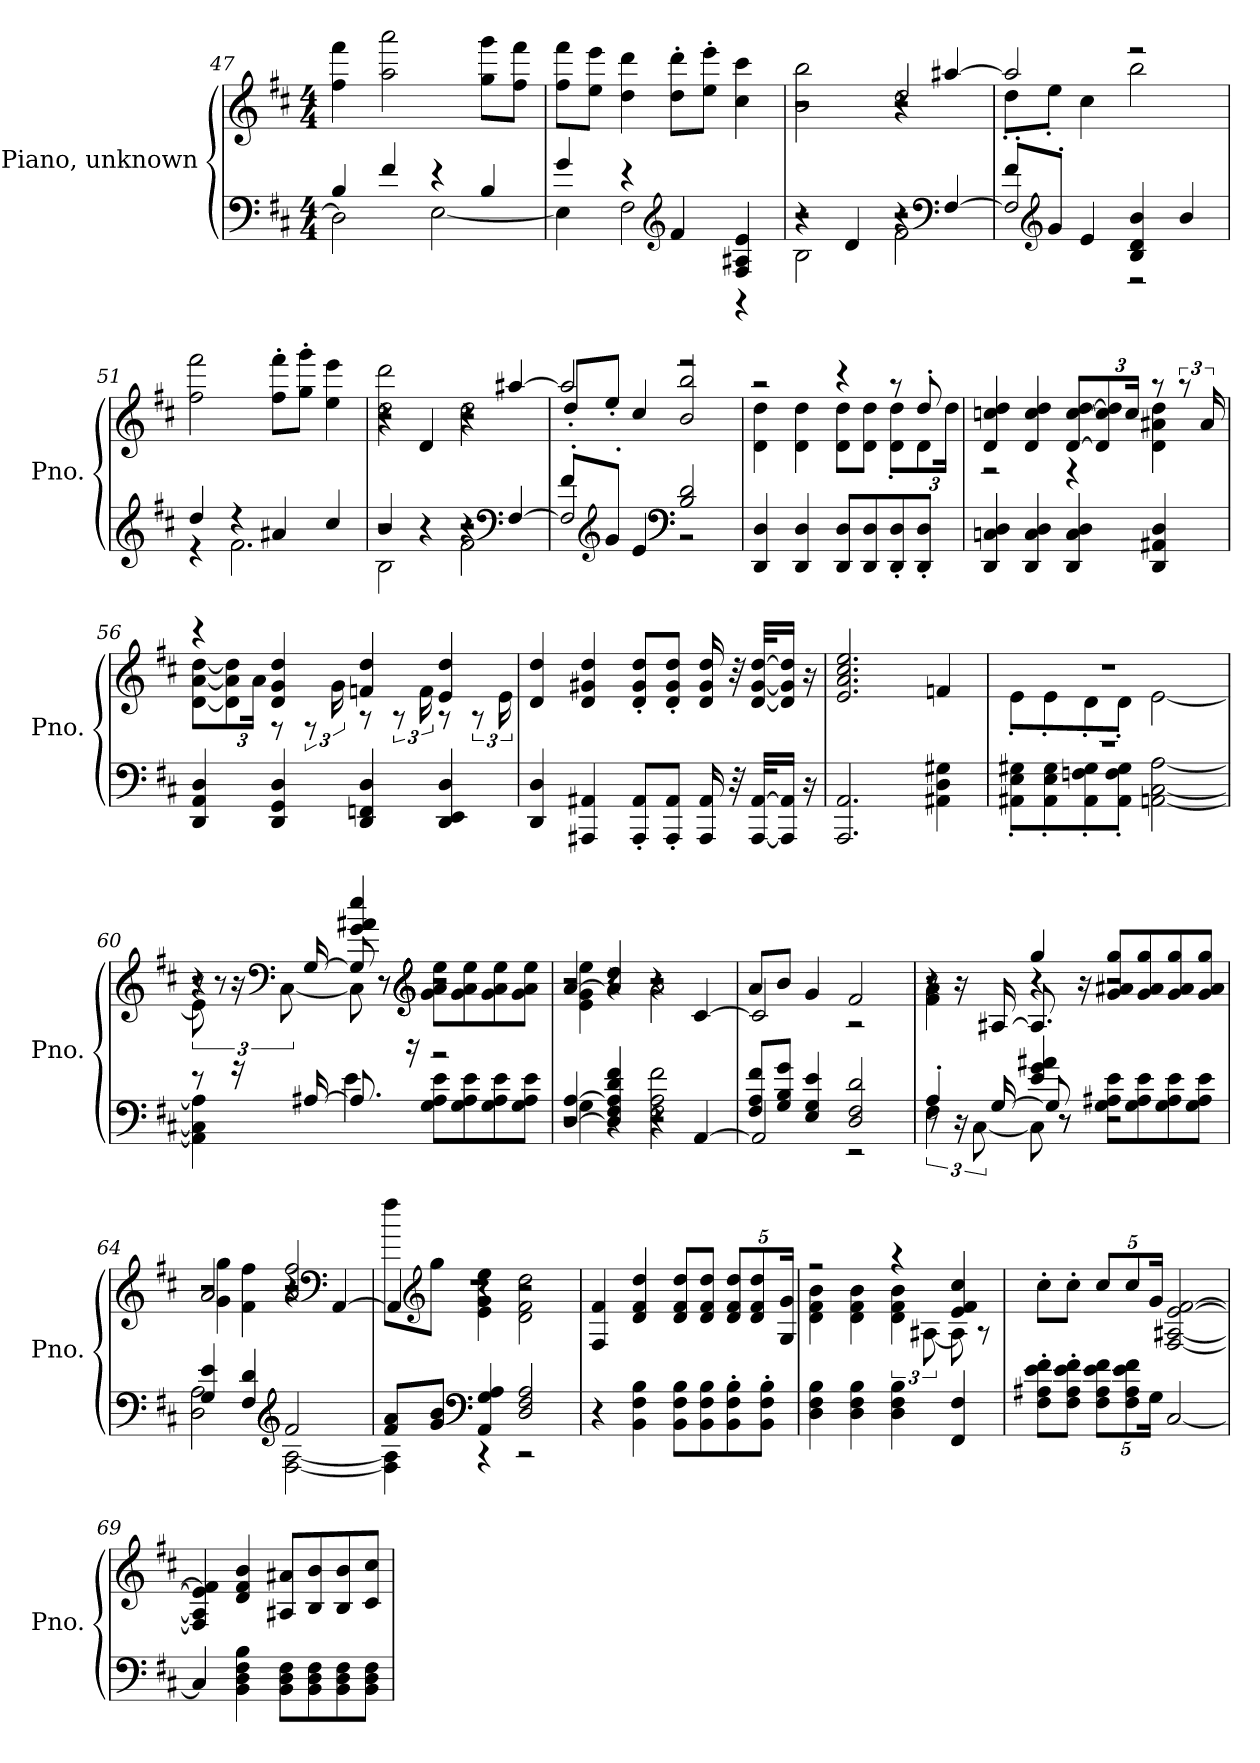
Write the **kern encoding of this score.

**kern	**kern
*part1	*part1
*staff2	*staff1
*I"Piano, unknown	*
*I'Pno.	*
*clefF4	*clefG2
*k[f#c#]	*k[f#c#]
*M4/4	*M4/4
=47	=47
*^	*
4B/	2D#\]	4ff#\ 4fff#\
4f#/	.	2aa\ 2aaa\
4r	[2E\	.
4B/	.	8gg\ 8ggg\L
.	.	8ff#\ 8fff#\J
=48	=48	=48
4g/	4E\]	8ff#\ 8fff#\L
.	.	8ee\ 8eee\J
4r	2F#\	4dd\ 4ddd\
*clefG2	*	*
4f#/	.	8dd\' 8ddd\'L
.	.	8ee\' 8eee\'J
4F#/ 4A#X/ 4e/	4r	4cc#\ 4ccc#\
=49	=49	=49
*	*^	*^
*	*	*	*	*^
4r	2B\	2r	2r	2b\ 2bb\	2r
4d/	.	.	.	.	.
2r	2f#\	4r	4r	2r	2dd/
*clefF4	*	*	*	*	*
.	.	[4F#/	[4aa#X/	.	.
*	*v	*v	*	*	*
*	*	*	*v	*v
!!LO:LB:g=z
=50	=50	=50	=50
8f#'/L	2F#/]	2aa#/]	8dd'\L
*clefG2	*	*	*
8g'/J	.	.	8ee'\J
4e/	.	.	4cc#\
4B/ 4d/ 4b/	2r	2r	2bb\
4b/	.	.	.
*	*	*v	*v
=51	=51	=51
4dd/	4r	2ff#\ 2fff#\
4r	2.f#\	.
4a#X/	.	8ff#\' 8fff#\'L
.	.	8gg\' 8ggg\'J
4cc#/	.	4ee\ 4eee\
=52	=52	=52
*	*^	*^
*	*	*	*	*^
4b/	2B\	2r	2r	2dd\ 2ddd\	4r
4r	.	.	.	.	4d/
2r	2f#\	4r	4r	2dd\	2r
*clefF4	*	*	*	*	*
.	.	[4F#/	[4aa#X/	.	.
*	*v	*v	*	*	*
*	*	*	*v	*v
=53	=53	=53	=53
8f#'/L	2F#/]	2aa#/]	8dd'/L
*clefG2	*	*	*
8g'/J	.	.	8ee'/J
4e/	.	.	4cc#/
*clefF4	*	*	*
2B/ 2d/	2r	2r	2b/ 2bb/
*v	*v	*	*
=54	=54	=54
4DD/ 4D/	2r	4d\ 4dd\
4DD/ 4D/	.	4d\ 4dd\
8DD/ 8D/L	4r	8d\ 8dd\L
8DD/ 8D/	.	8d\ 8dd\J
8DD/' 8D/'	8r	8d\' 8dd\'L
*	*	*Xbrackettup
8DD/' 8D/'J	8dd'/	12d\
.	.	24dd\Jk
!!LO:PB:g=z	!!
=55	=55	=55
4DD/ 4Cn/ 4D/	4d/ 4ccn/ 4dd/	2r
4DD/ 4C/ 4D/	4d/ 4cc/ 4dd/	.
4DD/ 4C/ 4D/	[8d/ [8cc/ [8dd/L	4r
.	12d/] 12cc/] 12dd/]	.
.	24cc/Jk	.
4DD/ 4AA#X/ 4D/	8r	4d\ 4a#X\ 4dd\
*	*brackettup	*
.	12r	.
.	24a#/	.
=56	=56	=56
4DD/ 4AA/ 4D/	4r	[8d\ [8a\ [8dd\L
*	*	*Xbrackettup
.	.	12d\] 12a\] 12dd\]
.	.	24a\Jk
4DD/ 4GG/ 4D/	4d/ 4g/ 4dd/	8r
*	*	*brackettup
.	.	12r
.	.	24g\
4DD/ 4FFn/ 4D/	4fn/ 4dd/	8r
.	.	12r
.	.	24f\
4DD/ 4EE/ 4D/	4e/ 4dd/	8r
.	.	12r
.	.	24e\
*	*v	*v
=57	=57
4DD/ 4D/	4d/ 4dd/
4AAA#X/ 4AA#X/	4d/ 4g#X/ 4dd/
8AAA#/' 8AA#/'L	8d/' 8g#/' 8dd/'L
8AAA#/' 8AA#/'J	8d/' 8g#/' 8dd/'J
16AAA#/ 16AA#/	16d/ 16g#/ 16dd/
32r	32r
[32AAA#/ [32AA#/KLL	[32d/ [32g#/ [32dd/KLL
16AAA#/] 16AA#/]JJ	16d/] 16g#/] 16dd/]JJ
16r	16r
=58	=58
2.AAA/ 2.AA/	2.e/ 2.a/ 2.cc#/ 2.ee/
4AA#X\ 4D\ 4G#X\	4fn/
!!LO:LB:g=z
=59	=59
*^	*^
1r	8AA#X\' 8E\' 8G#X\'L	1r	8e'\L
.	8AA#\' 8E\' 8G#\'	.	8e'\
.	8AA#\' 8Fn\' 8G#\'	.	8d'\
.	8AA#\' 8F\' 8G#\'J	.	8d'\J
.	[2AAn\ [2C#\ [2A\	.	[2e\
=60	=60	=60	=60
*	*	*	*^
8r	4AA\] 4C#\] 4A\]	4r	12e\]	8r
.	.	.	12r	.
16r	.	.	.	16r
*	*	*clefF4	*	*
.	.	.	[12C#\	.
[16A#X/	.	.	.	[16G/
8.A#/]	4e\	4g/ 4a#X/ 4ee/	8C#\]	8G/]
.	.	.	8r	8r
16r	.	.	.	.
*	*	*clefG2	*	*
2r	8G\ 8A#\ 8e\L	2r	8g\ 8a#\ 8ee\L	2r
.	8G\ 8A#\ 8e\	.	8g\ 8a#\ 8ee\	.
.	8G\ 8A#\ 8e\	.	8g\ 8a#\ 8ee\	.
.	8G\ 8A#\ 8e\J	.	8g\ 8a#\ 8ee\J	.
=61	=61	=61	=61	=61
*	*^	*	*	*
[4D/ [4A/	4G\	2r	[4a/	4e\ 4g\ 4ee\	2r
4D/] 4F#/ 4A/] 4d/ 4f#/	4r	.	4a/] 4dd/	4r	.
2r	2F#\ 2A\ 2f#\	4r	2r	2a\	4r
.	.	[4AA/	.	.	[4c#/
*	*v	*v	*	*	*
*	*	*	*v	*v
=62	=62	=62	=62
8F#/ 8A/ 8f#/L	2AA/]	8a/L	2c#/]
8G/ 8B/ 8g/J	.	8b/J	.
4E/ 4G/ 4e/	.	4g/	.
2D/ 2F#/ 2d/	2r	2f#/	2r
!!LO:LB:g=z
=63	=63	=63	=63
*	*^	*	*^
4A'/	6F#\	8r	4r	4f#\ 4a\	8r
.	.	16r	.	.	16r
.	[12C#\	.	.	.	.
.	.	[16G/	.	.	[16A#X/
4e/ 4g/ 4a#X/	8C#\]	8G/]	4gg/	4r	8.A#/]
.	8r	8r	.	.	.
.	.	.	.	.	16r
2r	8G\ 8A#X\ 8e\L	2r	8g/ 8a#X/ 8gg/L	2r	2r
.	8G\ 8A#\ 8e\	.	8g/ 8a#/ 8gg/	.	.
.	8G\ 8A#\ 8e\	.	8g/ 8a#/ 8gg/	.	.
.	8G\ 8A#\ 8e\J	.	8g/ 8a#/ 8gg/J	.	.
*	*v	*v	*	*	*
=64	=64	=64	=64	=64
4G/ 4e/	2D\ 2A\	2a/	4g\ 4gg\	2r
4F#/ 4d/	.	.	4f#\ 4ff#\	.
*clefG2	*	*	*	*
2f#/	[2F#\ [2A\	2a/ 2ff#/	2r	4r
*	*	*clefF4	*	*
.	.	.	.	[4AA/
=65	=65	=65	=65	=65
8f#/ 8a/L	4F#\] 4A\]	1r	8ff#\L	4AA/]
*	*	*clefG2	*	*
8g/ 8b/J	.	.	8gg\J	.
*clefF4	*	*	*	*
4AA/ 4G/ 4A/	4r	.	4e\ 4g\ 4ee\	4r
2D/ 2F#/ 2A/	2r	.	2d\ 2f#\ 2dd\	2r
*v	*v	*	*	*
*	*v	*v	*v
=66	=66
4r	4F#/ 4f#/
4BB\ 4F#\ 4B\	4d/ 4f#/ 4dd/
8BB\ 8F#\ 8B\L	8d/ 8f#/ 8dd/L
8BB\ 8F#\ 8B\	8d/ 8f#/ 8dd/J
*	*Xbrackettup
8BB\' 8F#\' 8B\'	10d/ 10f#/ 10dd/L
.	10d/ 10f#/ 10dd/
8BB\' 8F#\' 8B\'J	.
.	20G/ 20g/Jk
!!LO:LB:g=z
=67	=67
*	*^
4D\ 4F#\ 4B\	2r	4d\ 4f#\ 4b\
4D\ 4F#\ 4B\	.	4d\ 4f#\ 4b\
*	*	*brackettup
4D\ 4F#\ 4B\	4r	6d\ 6f#\ 6b\
.	.	[12A#X\
4FF#/ 4F#/	4e/ 4f#/ 4cc#/	8A#\]
.	.	8r
*	*v	*v
=68	=68
8F#\' 8A#X\' 8e\' 8f#\'L	8cc#'\L
8F#\' 8A#\' 8e\' 8f#\'J	8cc#'\J
*Xbrackettup	*Xbrackettup
10F#\ 10A#\ 10e\ 10f#\L	10cc#/L
10F#\ 10A#\ 10e\ 10f#\	10cc#/
20G\Jk	20g/Jk
[2C#/	[2F#/ [2A#X/ [2e/ [2f#/
=69	=69
4C#/]	4F#/] 4A#/] 4e/] 4f#/]
4BB\ 4D\ 4F#\ 4B\	4d/ 4f#/ 4b/
8BB\ 8D\ 8F#\L	8A#X/ 8a#X/L
8BB\ 8D\ 8F#\	8B/ 8b/
8BB\ 8D\ 8F#\	8B/ 8b/
8BB\ 8D\ 8F#\J	8c#/ 8cc#/J
=	=
*-	*-
